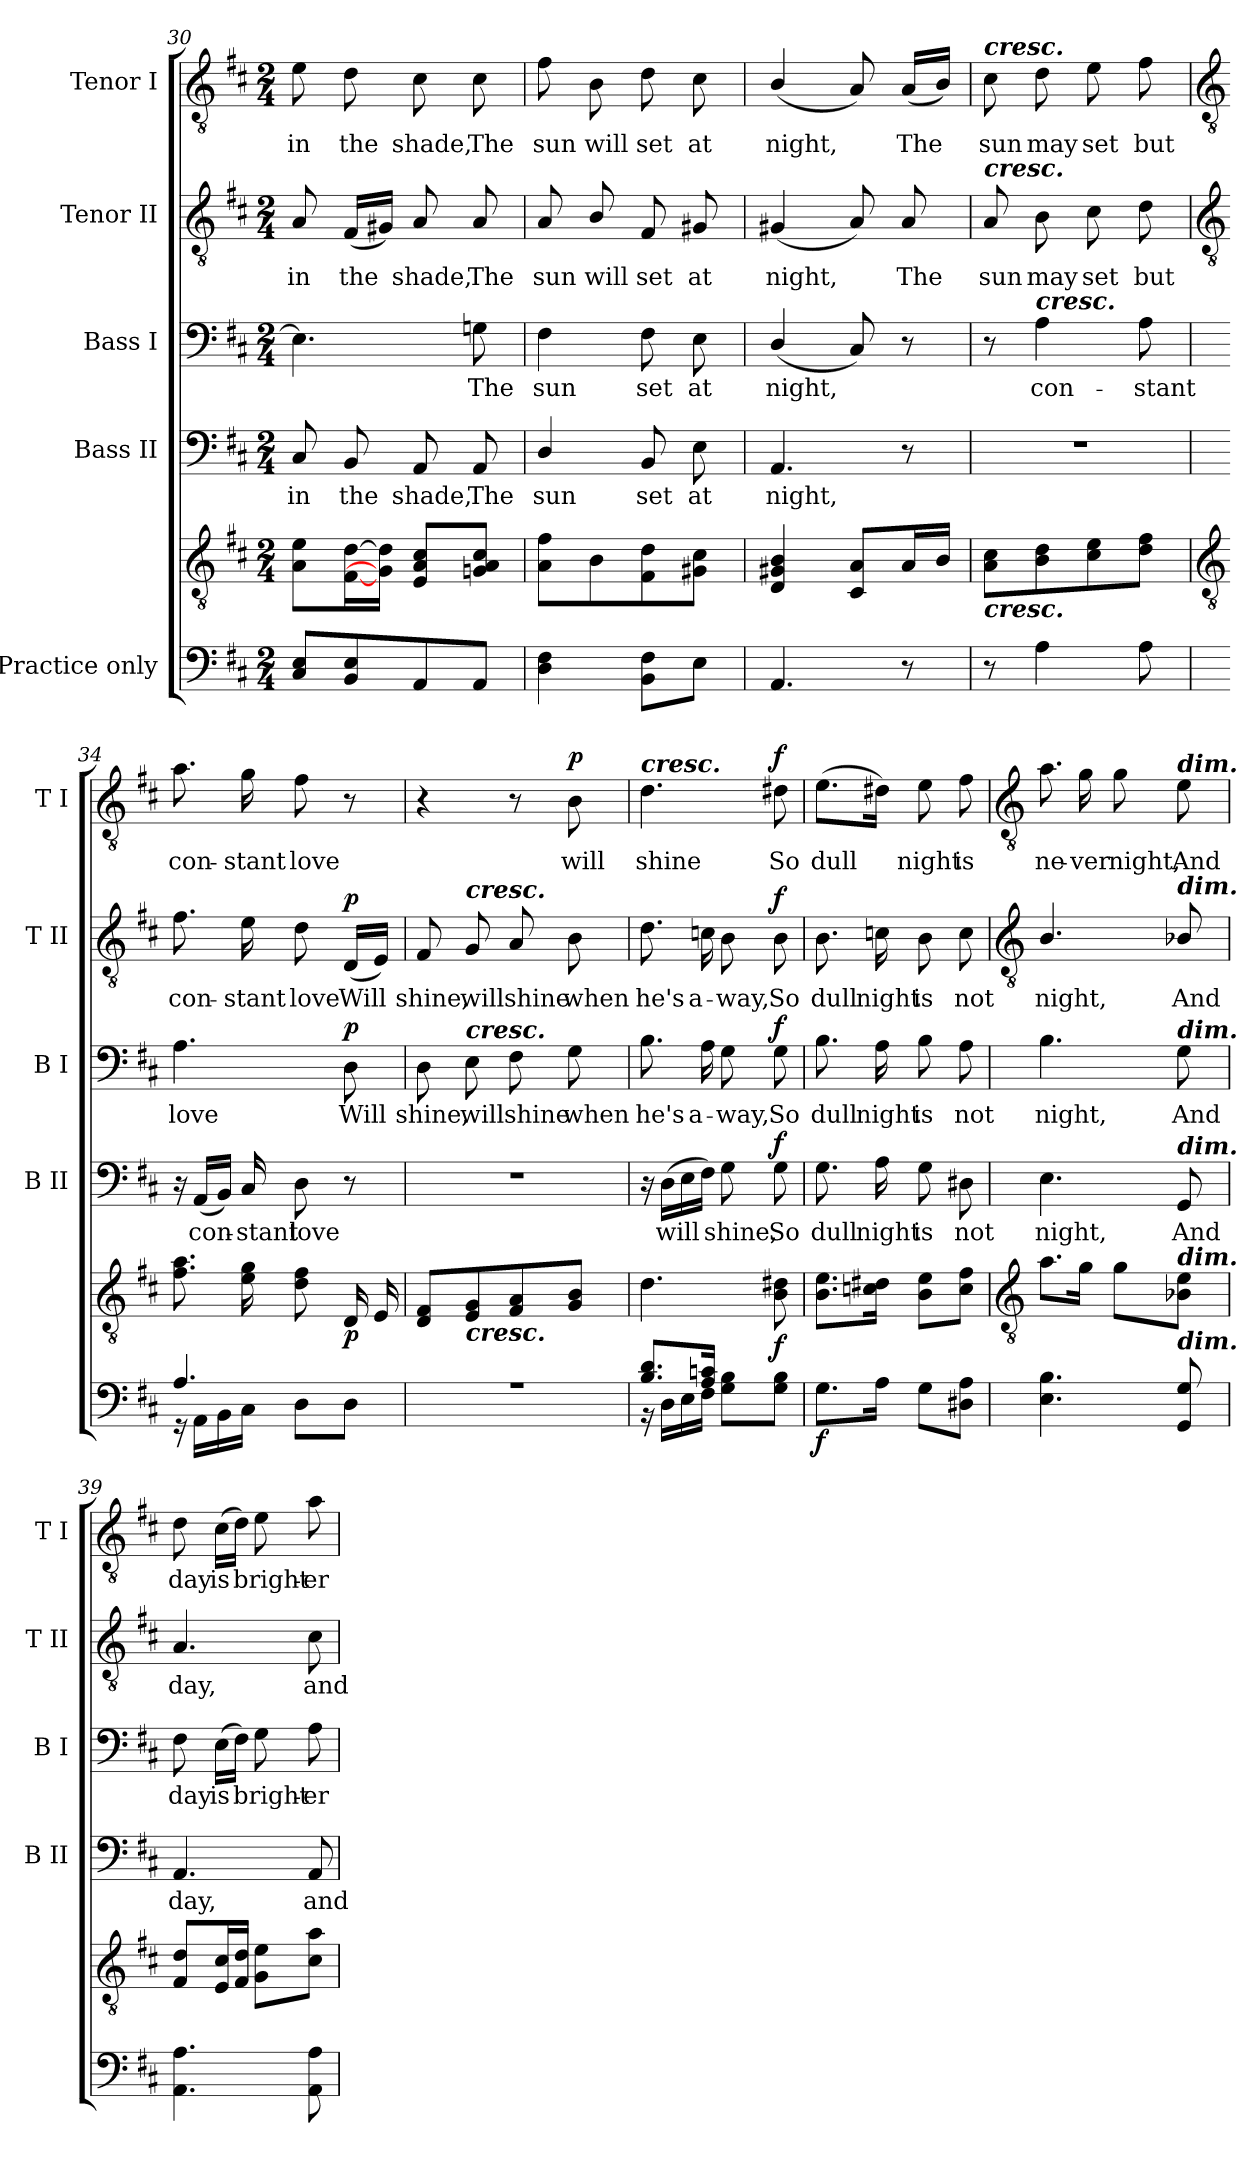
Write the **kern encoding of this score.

**kern	**kern	**dynam	**kern	**text	**dynam	**kern	**text	**dynam	**kern	**text	**dynam	**kern	**text	**dynam
*part5	*part5	*part5	*part4	*part4	*part4	*part3	*part3	*part3	*part2	*part2	*part2	*part1	*part1	*part1
*staff6	*staff5	*staff5/6	*staff4	*staff4	*staff4	*staff3	*staff3	*staff3	*staff2	*staff2	*staff2	*staff1	*staff1	*staff1
*I"Practice only	*	*	*I"Bass II	*	*	*I"Bass I	*	*	*I"Tenor II	*	*	*I"Tenor I	*	*
*	*	*	*I'B II	*	*	*I'B I	*	*	*I'T II	*	*	*I'T I	*	*
!!LO:LB:g=z
*clefF4	*clefGv2	*	*clefF4	*	*	*clefF4	*	*	*clefGv2	*	*	*clefGv2	*	*
*k[f#c#]	*k[f#c#]	*	*k[f#c#]	*	*	*k[f#c#]	*	*	*k[f#c#]	*	*	*k[f#c#]	*	*
*D:	*D:	*	*D:	*	*	*D:	*	*	*D:	*	*	*D:	*	*
*M2/4	*M2/4	*	*M2/4	*	*	*M2/4	*	*	*M2/4	*	*	*M2/4	*	*
=30	=30	=30	=30	=30	=30	=30	=30	=30	=30	=30	=30	=30	=30	=30
!	!	!	!	!LO:LY:b	!	!	!	!	!	!LO:LY:b	!	!	!LO:LY:b	!
8C# 8EL	8A 8eL	.	8C#	in	.	4.E]	.	.	8A	in	.	8e	in	.
!	!	!	!	!LO:LY:b	!	!	!	!	!	!LO:LY:b	!	!	!LO:LY:b	!
8BB 8E	[16F# [16dL	.	8BB	the	.	.	.	.	(<16F#LL	the	.	8d	the	.
.	16G#] 16d]JJ	.	.	.	.	.	.	.	16G#XJJ)	.	.	.	.	.
!	!	!	!	!LO:LY:b	!	!	!	!	!	!LO:LY:b	!	!	!LO:LY:b	!
8AA	8E 8A 8c#L	.	8AA	shade,	.	.	.	.	8A	shade,	.	8c#	shade,	.
!	!	!	!	!LO:LY:b	!	!	!LO:LY:b	!	!	!LO:LY:b	!	!	!LO:LY:b	!
8AAJ	8Gn 8A 8c#J	.	8AA	The	.	8Gn	The	.	8A	The	.	8c#	The	.
=31	=31	=31	=31	=31	=31	=31	=31	=31	=31	=31	=31	=31	=31	=31
!	!	!	!	!LO:LY:b	!	!	!LO:LY:b	!	!	!LO:LY:b	!	!	!LO:LY:b	!
4D\ 4F#\	8A 8f#L	.	4D/	sun	.	4F#	sun	.	8A	sun	.	8f#	sun	.
!	!	!	!	!	!	!	!	!	!	!LO:LY:b	!	!	!LO:LY:b	!
.	8B	.	.	.	.	.	.	.	8B/	will	.	8B	will	.
!	!	!	!	!LO:LY:b	!	!	!LO:LY:b	!	!	!LO:LY:b	!	!	!LO:LY:b	!
8BB 8F#L	8F# 8d	.	8BB	set	.	8F#	set	.	8F#	set	.	8d	set	.
!	!	!	!	!LO:LY:b	!	!	!LO:LY:b	!	!	!LO:LY:b	!	!	!LO:LY:b	!
8EJ	8G#X 8c#J	.	8E	at	.	8E	at	.	8G#X	at	.	8c#	at	.
=32	=32	=32	=32	=32	=32	=32	=32	=32	=32	=32	=32	=32	=32	=32
!	!	!	!	!LO:LY:b	!	!	!LO:LY:b	!	!	!LO:LY:b	!	!	!LO:LY:b	!
4.AA	4D/ 4G#X/ 4B/	.	4.AA	night,	.	(<4D/	night,	.	(<4G#X	night,	.	(<4B/	night,	.
.	8C# 8AL	.	.	.	.	8C#)	.	.	8A)	.	.	8A)	.	.
!	!	!	!	!	!	!	!	!	!	!LO:LY:b	!	!	!LO:LY:b	!
8r	16AL	.	8r	.	.	8r	.	.	8A	The	.	(<16ALL	The	.
.	16BJJ	.	.	.	.	.	.	.	.	.	.	16BJJ)	.	.
=33	=33	=33	=33	=33	=33	=33	=33	=33	=33	=33	=33	=33	=33	=33
!	!	!	!	!	!	!	!	!	!	!	!	!LO:TX:a:Bi:t=cresc.	!	!
!	!	!	!	!	!	!	!	!	!LO:TX:a:Bi:t=cresc.	!	!	!	!	!
!	!LO:TX:b:Bi:t=cresc.	!	!	!	!	!	!	!	!	!	!	!	!	!
!	!	!	!LO:N:vis=1	!	!	!	!	!	!	!LO:LY:b	!	!	!LO:LY:b	!
8r	8A 8c#L	.	2r	.	.	8r	.	.	8A	sun	.	8c#	sun	.
!	!	!	!	!	!	!LO:TX:a:Bi:t=cresc.	!	!	!	!	!	!	!	!
!	!	!	!	!	!	!	!LO:LY:b	!	!	!LO:LY:b	!	!	!LO:LY:b	!
4A	8B 8d	.	.	.	.	4A	con-	.	8B	may	.	8d	may	.
!	!	!	!	!	!	!	!	!	!	!LO:LY:b	!	!	!LO:LY:b	!
.	8c# 8e	.	.	.	.	.	.	.	8c#	set	.	8e	set	.
!	!	!	!	!	!	!	!LO:LY:b	!	!	!LO:LY:b	!	!	!LO:LY:b	!
8A	8d 8f#J	.	.	.	.	8A	-stant	.	8d	but	.	8f#	but	.
!!LO:LB:g=z
=34	=34	=34	=34	=34	=34	=34	=34	=34	=34	=34	=34	=34	=34	=34
*	*clefGv2	*	*	*	*	*	*	*	*clefGv2	*	*	*clefGv2	*	*
*^	*	*	*	*	*	*	*	*	*	*	*	*	*	*
!	!	!	!	!	!	!	!	!LO:LY:b	!	!	!LO:LY:b	!	!	!LO:LY:b	!
4.A/	16r	8.f# 8.aL	.	16r	.	.	4.A	love	.	8.f#	con-	.	8.a	con-	.
!	!	!	!	!	!LO:LY:b	!	!	!	!	!	!	!	!	!	!
.	16AA\LL	.	.	(<16AALL	con-	.	.	.	.	.	.	.	.	.	.
.	16BB\	.	.	16BBJJ)	.	.	.	.	.	.	.	.	.	.	.
!	!	!	!	!	!LO:LY:b	!	!	!	!	!	!LO:LY:b	!	!	!LO:LY:b	!
.	16C#\JJ	16e 16gL	.	16C#	stant	.	.	.	.	16e	-stant	.	16g	-stant	.
!	!	!	!	!	!LO:LY:b	!	!	!	!	!	!LO:LY:b	!	!	!LO:LY:b	!
.	8D\L	8d 8f#J	.	8D	love	.	.	.	.	8d	love	.	8f#	love	.
!	!	!	!LO:DY:b	!	!	!	!	!LO:LY:b	!LO:DY:b	!	!LO:LY:b	!LO:DY:b	!	!	!
8ryy	8D\J	16DLL	p	8r	.	.	8D	Will	p	(<16DLL	Will	p	8r	.	.
.	.	16EJJ	.	.	.	.	.	.	.	16EJJ)	.	.	.	.	.
=35	=35	=35	=35	=35	=35	=35	=35	=35	=35	=35	=35	=35	=35	=35	=35
!LO:N:vis=1	!	!	!	!LO:N:vis=1	!	!	!	!LO:LY:b	!	!	!LO:LY:b	!	!	!	!
2r	2ryy	8D 8F#L	.	2r	.	.	8D	shine,	.	8F#	shine,	.	4r	.	.
!	!	!	!	!	!	!	!	!	!	!LO:TX:a:Bi:t=cresc.	!	!	!	!	!
!	!	!	!	!	!	!	!LO:TX:a:Bi:t=cresc.	!	!	!	!	!	!	!	!
!	!	!LO:TX:b:Bi:t=cresc.	!	!	!	!	!	!	!	!	!	!	!	!	!
!	!	!	!	!	!	!	!	!LO:LY:b	!	!	!LO:LY:b	!	!	!	!
.	.	8E 8G	.	.	.	.	8E	will	.	8G	will	.	.	.	.
!	!	!	!	!	!	!	!	!LO:LY:b	!	!	!LO:LY:b	!	!	!	!
.	.	8F# 8A	.	.	.	.	8F#	shine	.	8A	shine	.	8r	.	.
!	!	!	!	!	!	!	!	!LO:LY:b	!	!	!LO:LY:b	!	!	!LO:LY:b	!LO:DY:b
.	.	8G 8BJ	.	.	.	.	8G	when	.	8B	when	.	8B	will	p
=36	=36	=36	=36	=36	=36	=36	=36	=36	=36	=36	=36	=36	=36	=36	=36
!	!	!	!	!	!	!	!	!	!	!	!	!	!LO:TX:a:Bi:t=cresc.	!	!
!	!	!	!	!	!	!	!	!LO:LY:b	!	!	!LO:LY:b	!	!	!LO:LY:b	!
8.B/ 8.d/L	16r	4.d	.	16r	.	.	8.B	he's	.	8.d	he's	.	4.d	shine	.
!	!	!	!	!	!LO:LY:b	!	!	!	!	!	!	!	!	!	!
.	16D\LL	.	.	(>16DLL	will	.	.	.	.	.	.	.	.	.	.
.	16E\	.	.	16E	.	.	.	.	.	.	.	.	.	.	.
!	!	!	!	!	!	!	!	!LO:LY:b	!	!	!LO:LY:b	!	!	!	!
16A/ 16cn/J	16F#\JJ	.	.	16F#JJ)	.	.	16A	a-	.	16cn	a-	.	.	.	.
!	!	!	!	!	!LO:LY:b	!	!	!LO:LY:b	!	!	!LO:LY:b	!	!	!	!
4ryy	8G\ 8B\L	.	.	8G	shine,	.	8G	-way,	.	8B	-way,	.	.	.	.
!	!	!	!LO:DY:b	!	!LO:LY:b	!LO:DY:b	!	!LO:LY:b	!LO:DY:b	!	!LO:LY:b	!LO:DY:b	!	!LO:LY:b	!LO:DY:b
.	8G\ 8B\J	8B 8d#X	f	8G	So	f	8G	So	f	8B	So	f	8d#X	So	f
=37	=37	=37	=37	=37	=37	=37	=37	=37	=37	=37	=37	=37	=37	=37	=37
!LO:N:vis=1	!	!	!LO:DY:b=2	!	!LO:LY:b	!	!	!LO:LY:b	!	!	!LO:LY:b	!	!	!LO:LY:b	!
2ryy	8.G\L	8.B 8.eL	f	8.G	dull	.	8.B	dull	.	8.B	dull	.	(>8.eL	dull	.
!	!	!	!	!	!LO:LY:b	!	!	!LO:LY:b	!	!	!LO:LY:b	!	!	!	!
.	16A\J	16cn 16d#XJ	.	16A	night	.	16A	night	.	16cn	night	.	16d#XJ)	.	.
!	!	!	!	!	!LO:LY:b	!	!	!LO:LY:b	!	!	!LO:LY:b	!	!	!LO:LY:b	!
.	8G\L	8B 8eL	.	8G	is	.	8B	is	.	8B	is	.	8e	night	.
!	!	!	!	!	!LO:LY:b	!	!	!LO:LY:b	!	!	!LO:LY:b	!	!	!LO:LY:b	!
.	8D#X\ 8A\J	8c 8f#J	.	8D#X	not	.	8A	not	.	8c	not	.	8f#	is	.
*v	*v	*	*	*	*	*	*	*	*	*	*	*	*	*	*
!!LO:LB:g=z
=38	=38	=38	=38	=38	=38	=38	=38	=38	=38	=38	=38	=38	=38	=38
*	*clefGv2	*	*	*	*	*	*	*	*clefGv2	*	*	*clefGv2	*	*
*^	*	*	*	*	*	*	*	*	*	*	*	*	*	*
!	!	!	!	!	!LO:LY:b	!	!	!LO:LY:b	!	!	!LO:LY:b	!	!	!LO:LY:b	!
*v	*v	*	*	*	*	*	*	*	*	*	*	*	*	*	*
4.E 4.B	8.aL	.	4.E	night,	.	4.B	night,	.	4.B/	night,	.	8.a	ne-	.
!	!	!	!	!	!	!	!	!	!	!	!	!	!LO:LY:b	!
.	16gJ	.	.	.	.	.	.	.	.	.	.	16g	-ver	.
!	!	!	!	!	!	!	!	!	!	!	!	!	!LO:LY:b	!
.	8gL	.	.	.	.	.	.	.	.	.	.	8g	night,	.
!	!	!	!	!	!	!	!	!	!	!	!	!LO:TX:a:Bi:t=dim.	!	!
!	!	!	!	!	!	!	!	!	!LO:TX:a:Bi:t=dim.	!	!	!	!	!
!	!	!	!	!	!	!LO:TX:a:Bi:t=dim.	!	!	!	!	!	!	!	!
!	!	!	!LO:TX:a:Bi:t=dim.	!	!	!	!	!	!	!	!	!	!	!
!	!LO:TX:a:Bi:t=dim.	!	!	!	!	!	!	!	!	!	!	!	!	!
!LO:TX:a:Bi:t=dim.	!	!	!	!	!	!	!	!	!	!	!	!	!	!
!	!	!	!	!LO:LY:b	!	!	!LO:LY:b	!	!	!LO:LY:b	!	!	!LO:LY:b	!
8GG 8G	8B-X 8eJ	.	8GG	And	.	8G	And	.	8B-X/	And	.	8e	And	.
=39	=39	=39	=39	=39	=39	=39	=39	=39	=39	=39	=39	=39	=39	=39
!	!	!	!	!LO:LY:b	!	!	!LO:LY:b	!	!	!LO:LY:b	!	!	!LO:LY:b	!
4.AA 4.A	8F# 8dL	.	4.AA	day,	.	8F#	day	.	4.A	day,	.	8d	day	.
!	!	!	!	!	!	!	!LO:LY:b	!	!	!	!	!	!LO:LY:b	!
.	16E 16c#L	.	.	.	.	(>16ELL	is	.	.	.	.	(>16c#LL	is	.
.	16F# 16dJJ	.	.	.	.	16F#JJ)	.	.	.	.	.	16dJJ)	.	.
!	!	!	!	!	!	!	!LO:LY:b	!	!	!	!	!	!LO:LY:b	!
.	8G 8eL	.	.	.	.	8G	bright-	.	.	.	.	8e	bright-	.
!	!	!	!	!LO:LY:b	!	!	!LO:LY:b	!	!	!LO:LY:b	!	!	!LO:LY:b	!
8AA 8A	8c# 8aJ	.	8AA	and	.	8A	-er	.	8c#	and	.	8a	-er	.
=	=	=	=	=	=	=	=	=	=	=	=	=	=	=
*-	*-	*-	*-	*-	*-	*-	*-	*-	*-	*-	*-	*-	*-	*-
